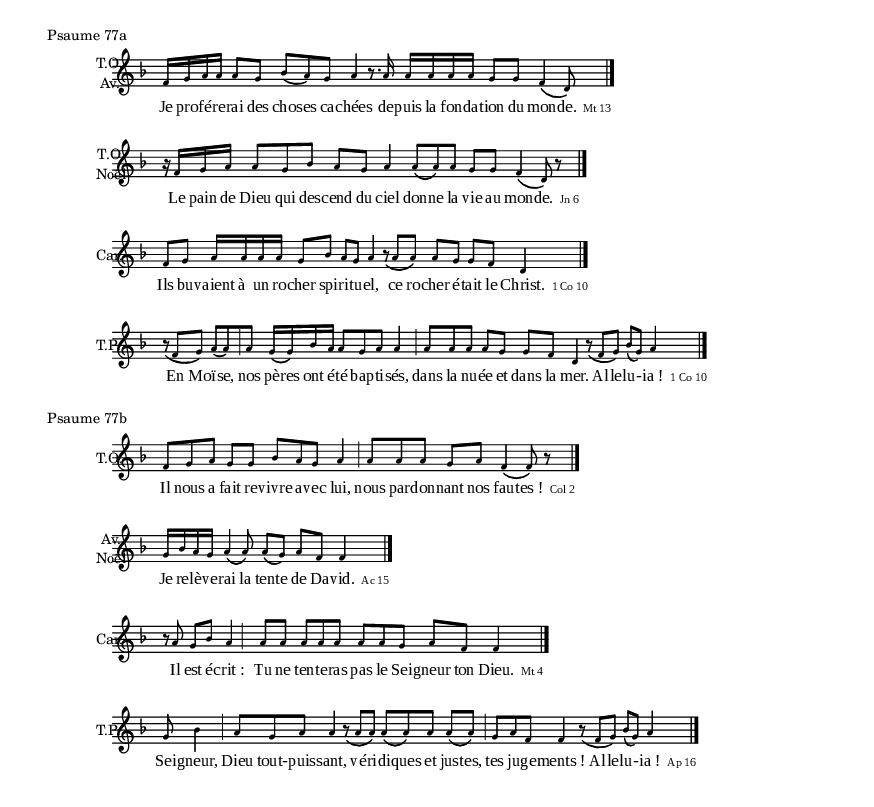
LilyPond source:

\version "2.12.0"
\include "definitions.ly"
\markup { Psaume 77a}



\relative a' { 
	\new Staff {
		\cadenzaOn
		\key f \major
		\set Staff.instrumentName = \markup{ \center-column { T.O. Av. } }
		
		f16[ g a a] a8[ g] \times 2/3 { bes[\( a\) g] } a4 
		\pespace
		r8. a16 a[ a a a] g8[ g] \times 2/3 { f4\(  d8\) }

		
		
		\endBar
	}

	\addlyrics {
		Je pro -- fé -- re -- rai des cho -- ses ca -- chées de -- puis la fon -- da -- tion du mon -- de.
 		\markup { \citation #"Mt 13" } }
	
	
}
\relative a' { 
	\new Staff {
		\cadenzaOn
		\key f \major
		\set Staff.instrumentName = \markup{ \center-column { T.O. Noël } }
		r16 f[ g a]
		\times 2/3 { a8[ g bes] }
		a[ g]  a4 \pespace
		\times 2/3 { a8[\( a\) a] }
		g[ g]  f4\( d8\) r8
		\endBar
	}

	\addlyrics {
		Le pain de Dieu qui des -- cend du ciel don -- ne la vie au mon -- de.
 		\markup { \citation #"Jn 6" } }
	
	
}
\relative a' { 
	\new Staff {
		\cadenzaOn
		\key f \major
		\set Staff.instrumentName = \markup{ \center-column { Car. } }
		
		f8[ g] a16[ a a a] g8[ bes] a[ g] a4 \pespace \times 2/3 { r8_\( a[ a\)] } a[ g] g[ f] d4

		
		
		\endBar
	}

	\addlyrics {
		Ils bu -- vaient à  un ro -- cher spi -- ri -- tu -- el, ce ro -- cher é -- tait le Christ.
 		\markup { \citation #"1 Co 10" } }
	
	
}

\relative a' { 
	\new Staff {
		\cadenzaOn
		\key f \major
		\set Staff.instrumentName = \markup{ \center-column { T.P. } }
		
		\times 2/3 { r8_\( f[ g\)] } \times 2/3 { a[\( a\) \cesure a] } g16[\( g\) bes a] \times 2/3 { a8[ g  a] } a4 
		\cesure \times 2/3 {a8[ a a]} a[ g] g[ f] d4 
		
\espall
		\times 2/3 { r
8_\( f[ g\)] } bes[\( g\)] a4

		
		
		\endBar
	}

	\addlyrics {
		En Mo -- ï -- se, nos pè -- res ont é -- té bap -- ti -- sés, dans la nu -- ée et dans la mer. Al -- le -- lu -- - -- "ia !"
 		\markup { \citation #"1 Co 10" } }
	
	
}


\markup { Psaume 77b}



\relative a' { 
	\new Staff {
		\cadenzaOn
		\key f \major
		\set Staff.instrumentName = \markup{ \center-column { T.O. } }
		
		\times 2/3 { f8[ g a]} g[ g] \times 2/3 {bes[ a g] } a4 \cesure \times 2/3 {a8[ a  a]} g[ a] f4\( f8\) r

		
		
		\endBar
	}

	\addlyrics {
		Il nous a fait re -- vivre a -- vec lui, nous par -- don -- nant nos fau -- "tes !"
 		\markup { \citation #"Col 2" } }
	
	
}

\relative a' { 
	\new Staff {
		\cadenzaOn
		\key f \major
		\set Staff.instrumentName = \markup{ \center-column { Av. Noël } }
		
		g16[ bes a g] \times 2/3 {a4\(  a8\) } a[\( g\)] a[ f] f4

		
		
		\endBar
	}

	\addlyrics {
		Je re -- lè -- ve -- rai la ten -- te de Da -- vid.
 		\markup { \citation #"Ac 15" } }
	
	
}

\relative a' { 
	\new Staff {
		\cadenzaOn
		\key f \major
		\set Staff.instrumentName = \markup{ \center-column { Car. } }
		
		r8 a g[ bes] a4
		\cesure  \pespace a8[ a] \times 2/3 {a[ a a] } \times 2/3 { a[ a  g] } a[ f] f4 

		
		
		\endBar
	}

	\addlyrics {
		Il est é -- "crit :" Tu ne ten -- te -- ras pas le Sei -- gneur ton Dieu.
 		\markup { \citation #"Mt 4" } }
	
	
}

\relative a' { 
	\new Staff {
		\cadenzaOn
		\key f \major
		\set Staff.instrumentName = \markup{ \center-column { T.P. } }
		
		g8 bes4
		\cesure \times 2/3 {a8[ g a]} a4 \times 2/3 { r8_\( a[ a\)] } \times 2/3 {a8[\( a\) a] } a[\( a\)]
		\cesure \times 2/3 {g8[ a f] } f4 
		
\espall
		\times 2/3 { r
8_\( f[ g\)] } bes[\( g\)] a4

		
		
		\endBar
	}

	\addlyrics {
		Sei -- gneur, Dieu tout- -- puis -- sant, vé -- ri -- di -- ques et jus -- tes, tes ju -- ge -- "ments !" Al -- le -- lu -- - -- "ia !"
 		\markup { \citation #"Ap 16" } }
	
	
}



